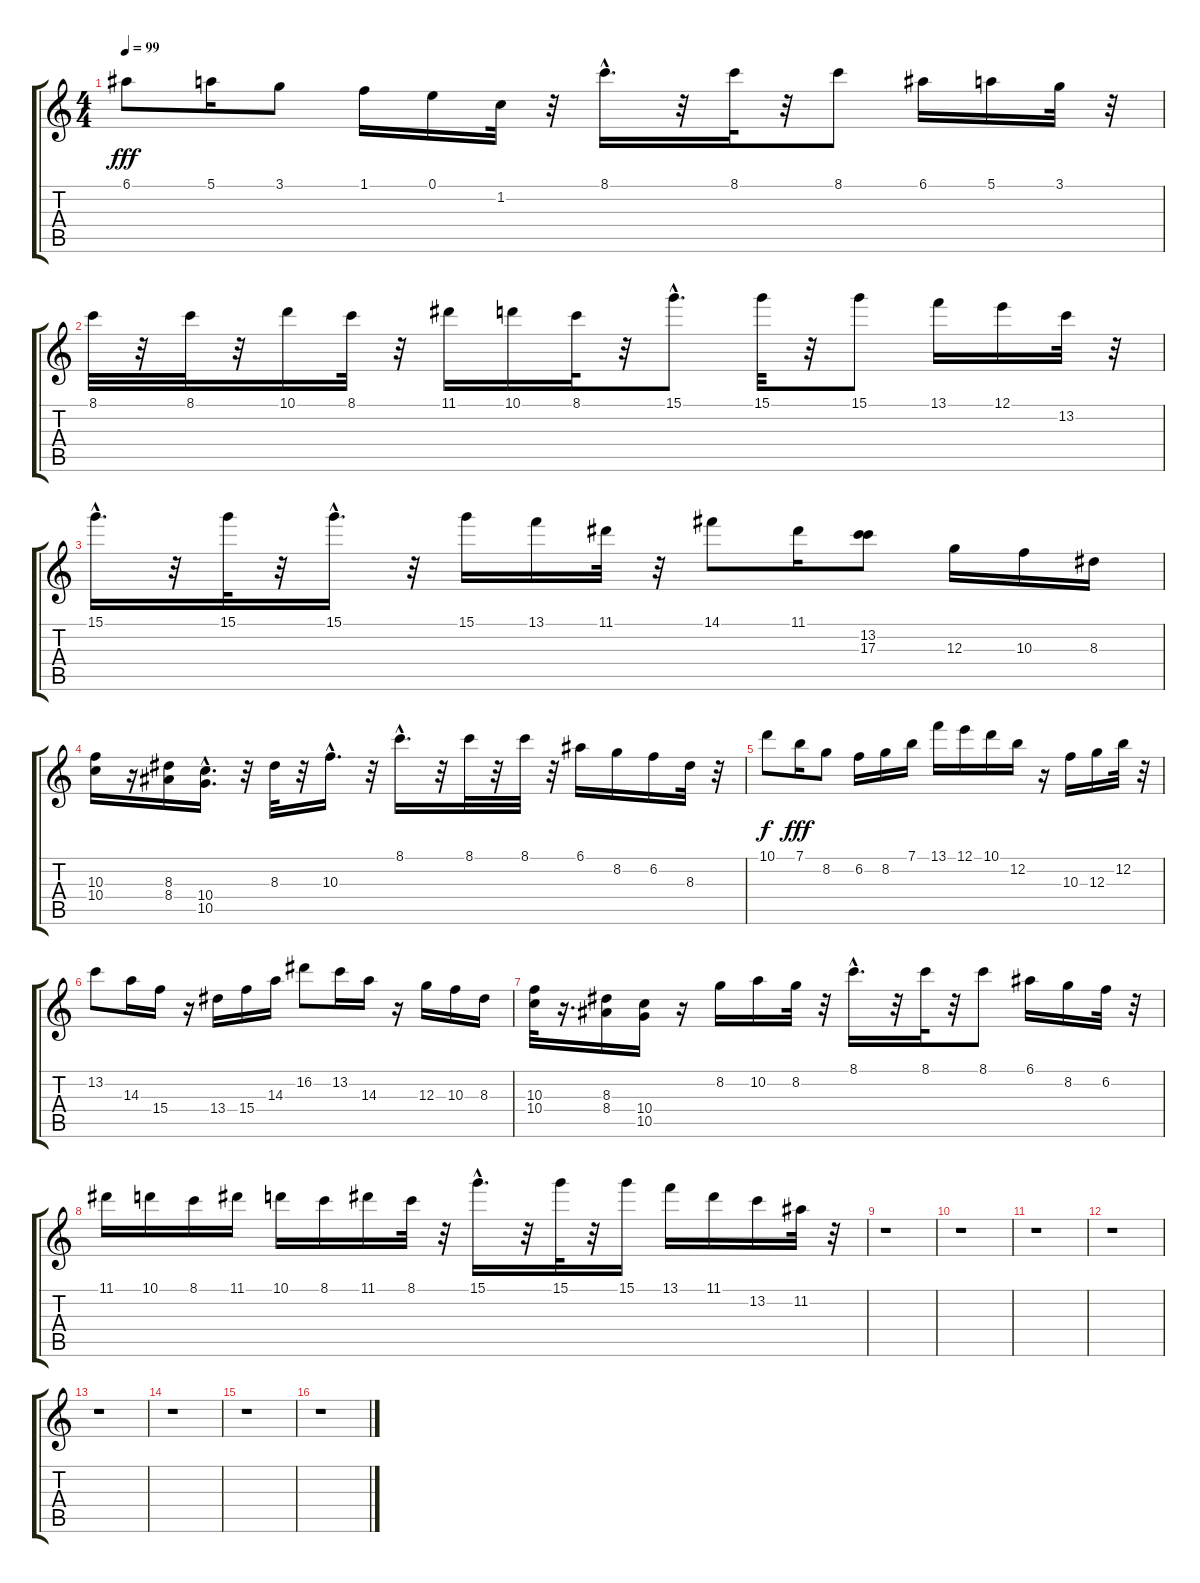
\track "" {instrument electricbassfinger}
\staff {score tabs}
\tuning (E4 B3 G3 D3 A2 E2) {hide}
\ts (4 4)
\tempo 99
\clef g2
\ks c
6.1.8{dy fff} 5.1.16 3.1.8 1.1.16 0.1.16 1.2.32 r.32 8.1{hac}.16{d} r.32 8.1.32 r.32 8.1.8 6.1.16 5.1.16 3.1.32 r.32 |
8.1.32 r.32 8.1.32 r.32 10.1.16 8.1.32 r.32 11.1.16 10.1.16 8.1.32 r.32 15.1{hac}.8{d} 15.1.32 r.32 15.1.8 13.1.16 12.1.16 13.2.32 r.32 |
15.1{hac}.16{d} r.32 15.1.32 r.32 15.1{hac}.16{d} r.32 15.1.16 13.1.16 11.1.32 r.32 14.1.8 11.1.16 (13.2 17.3).8 12.3.16 10.3.16 8.3.16 |
(10.3 10.4).16 r.16 (8.3 8.4).16 (10.4 10.5{hac}).16{d} r.32 8.3.32 r.32 10.3{hac}.16{d} r.32 8.1{hac}.16{d} r.32 8.1.32 r.32 8.1.32 r.32 6.1.16 8.2.16 6.2.16 8.3.32 r.32 |
10.1.8{dy f} 7.1.16{dy fff} 8.2.8 6.2.16 8.2.16 7.1.16 13.1.16 12.1.16 10.1.16 12.2.16 r.16 10.3.16 12.3.16 12.2.32 r.32 |
13.2.8 14.3.16 15.4.16 r.16 13.4.16 15.4.16 14.3.16 16.2.8 13.2.16 14.3.16 r.16 12.3.16 10.3.16 8.3.16 |
(10.3 10.4).32 r.16{d} (8.3 8.4).16 (10.4 10.5).16 r.16 8.2.16 10.2.16 8.2.32 r.32 8.1{hac}.16{d} r.32 8.1.32 r.32 8.1.8 6.1.16 8.2.16 6.2.32 r.32 |
11.1.16 10.1.16 8.1.16 11.1.16 10.1.16 8.1.16 11.1.16 8.1.32 r.32 15.1{hac}.16{d} r.32 15.1.32 r.32 15.1.16 13.1.16 11.1.16 13.2.16 11.2.32 r.32 |
r.1 |
r.1 |
r.1 |
r.1 |
r.1 |
r.1 |
r.1 |
r.1
